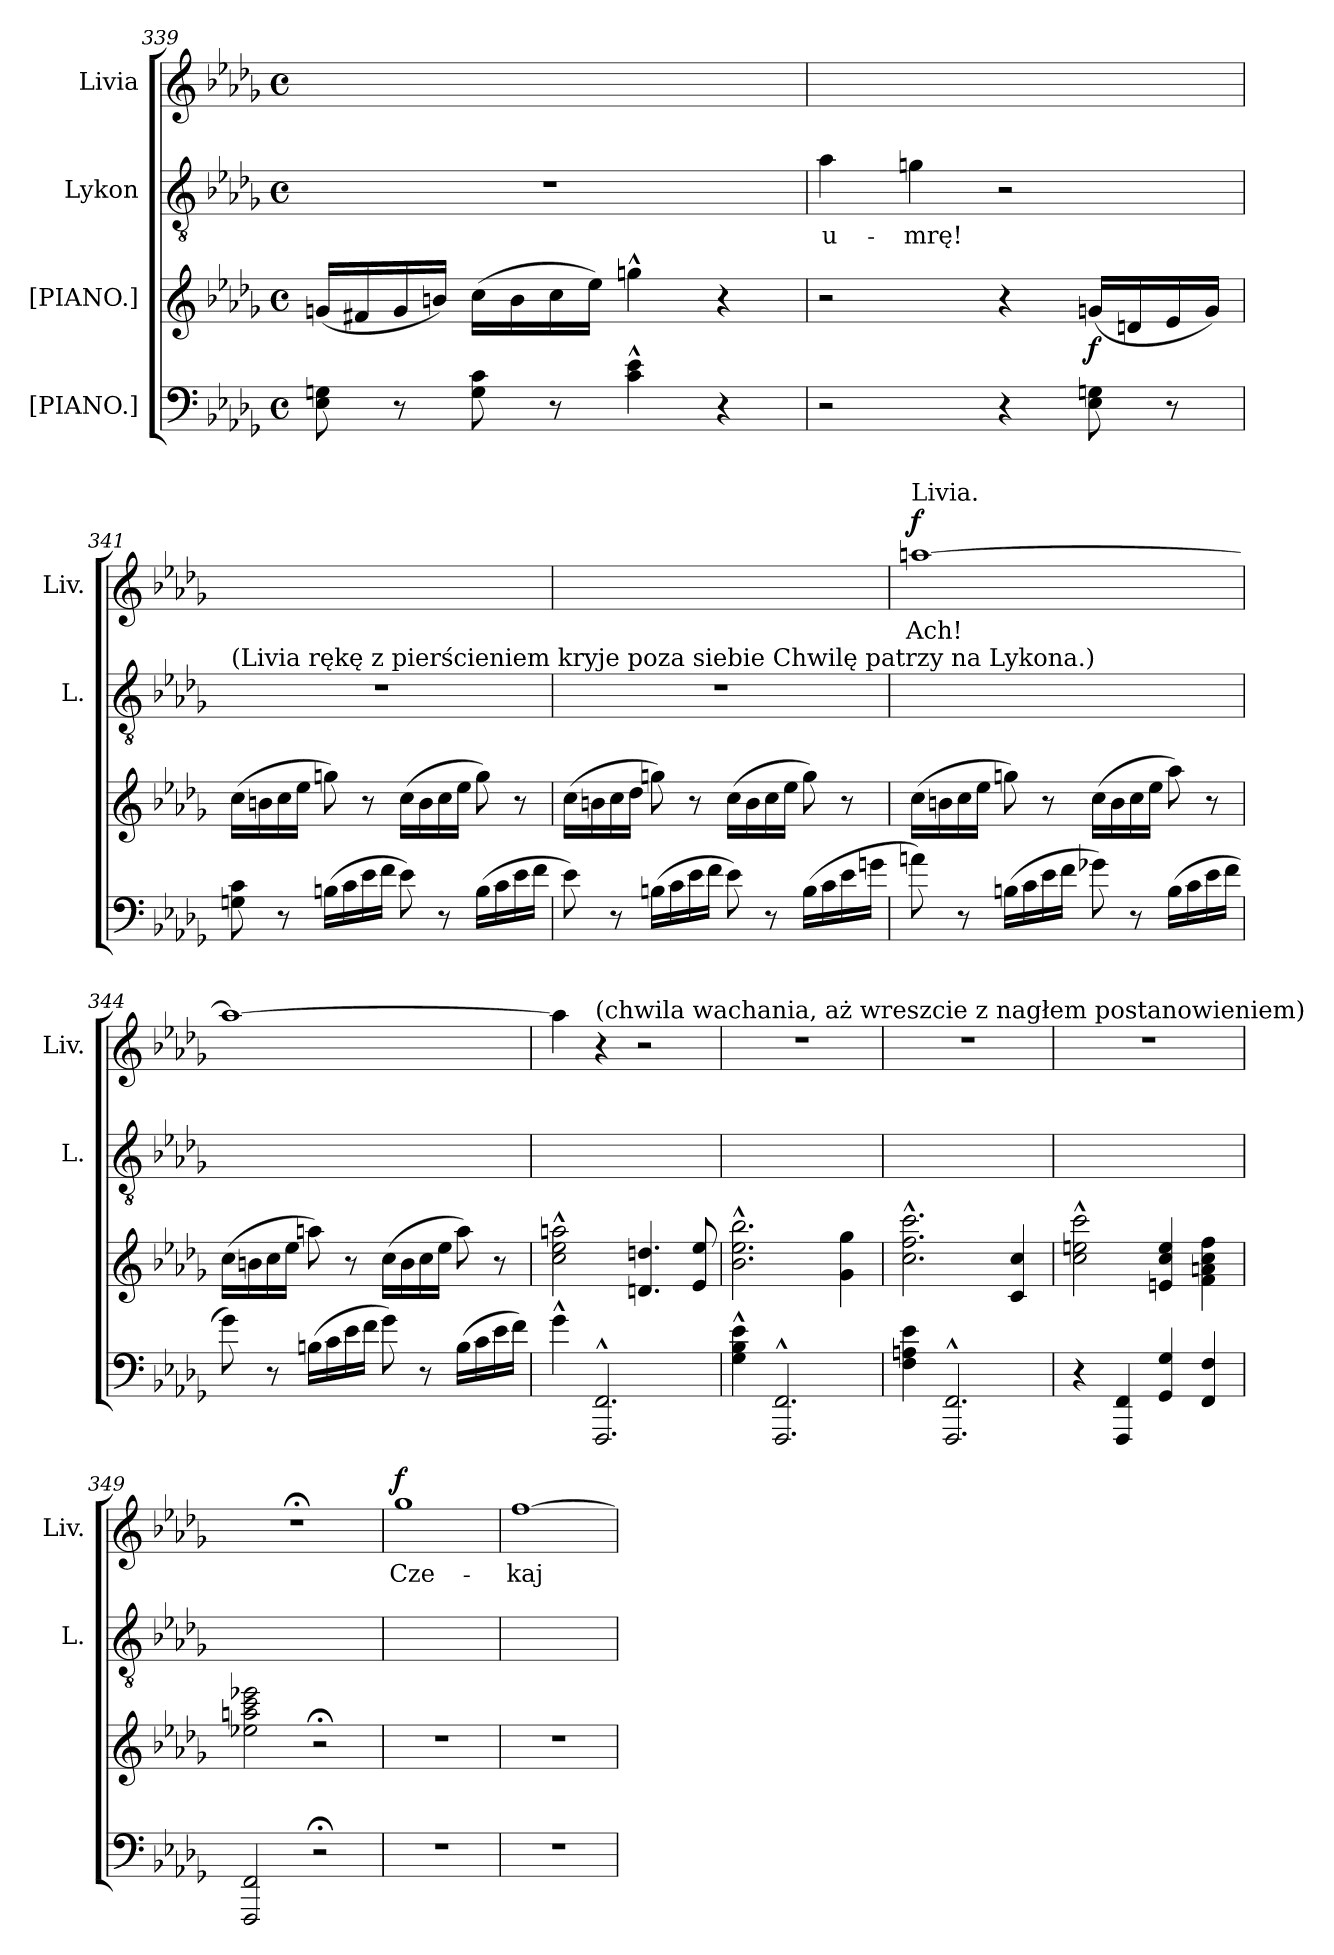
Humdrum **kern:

**kern	**kern	**dynam	**kern	**text	**kern	**text	**dynam
*part4	*part3	*part3	*part2	*part2	*part1	*part1	*part1
*staff4	*staff3	*staff3	*staff2	*staff2	*staff1	*staff1	*staff1
*I"[PIANO.]	*I"[PIANO.]	*	*I"Lykon	*	*I"Livia	*	*
*	*	*	*I'L.	*	*I'Liv.	*	*
*clefF4	*clefG2	*	*clefGv2	*	*clefG2	*	*
*k[b-e-a-d-g-]	*k[b-e-a-d-g-]	*	*k[b-e-a-d-g-]	*	*k[b-e-a-d-g-]	*	*
*M4/4	*M4/4	*	*M4/4	*	*M4/4	*	*
*met(c)	*met(c)	*	*met(c)	*	*met(c)	*	*
=339	=339	=339	=339	=339	=339	=339	=339
8E-\ 8Gn\	(16gn/LL	.	1r	.	1ryy	.	.
.	16f#X/	.	.	.	.	.	.
8r	16g/	.	.	.	.	.	.
.	16bn/JJ)	.	.	.	.	.	.
8G\ 8c\	(16cc\LL	.	.	.	.	.	.
.	16b\	.	.	.	.	.	.
8r	16cc\	.	.	.	.	.	.
.	16ee-\JJ)	.	.	.	.	.	.
4c^^\ 4e-^^\	4ggn^^\	.	.	.	.	.	.
4r	4r	.	.	.	.	.	.
=340	=340	=340	=340	=340	=340	=340	=340
2r	2r	.	4a-\	u-	1ryy	.	.
.	.	.	4gn\	-mrę!	.	.	.
4r	4r	.	2r	.	.	.	.
8E-\ 8Gn\	(16gn/LL	f	.	.	.	.	.
.	16dn/	.	.	.	.	.	.
8r	16e-/	.	.	.	.	.	.
.	16g/JJ)	.	.	.	.	.	.
=341	=341	=341	=341	=341	=341	=341	=341
!	!	!	!LO:TX:a:t=(Livia rękę z pierścieniem kryje poza siebie Chwilę patrzy na Lykona.)	!	!	!	!
8Gn\ 8c\	(16cc\LL	.	1r	.	1ryy	.	.
.	16bn\	.	.	.	.	.	.
8r	16cc\	.	.	.	.	.	.
.	16ee-\JJ	.	.	.	.	.	.
(16Bn\LL	8ggn\)	.	.	.	.	.	.
16c\	.	.	.	.	.	.	.
16e-\	8r	.	.	.	.	.	.
16f\JJ	.	.	.	.	.	.	.
8e-\)	(16cc\LL	.	.	.	.	.	.
.	16b\	.	.	.	.	.	.
8r	16cc\	.	.	.	.	.	.
.	16ee-\JJ	.	.	.	.	.	.
(16B\LL	8gg\)	.	.	.	.	.	.
16c\	.	.	.	.	.	.	.
16e-\	8r	.	.	.	.	.	.
16f\JJ	.	.	.	.	.	.	.
=342	=342	=342	=342	=342	=342	=342	=342
8e-\)	(16cc\LL	.	1r	.	1ryy	.	.
.	16bn\	.	.	.	.	.	.
8r	16cc\	.	.	.	.	.	.
.	16dd-\JJ	.	.	.	.	.	.
(16Bn\LL	8ggn\)	.	.	.	.	.	.
16c\	.	.	.	.	.	.	.
16e-\	8r	.	.	.	.	.	.
16f\JJ	.	.	.	.	.	.	.
8e-\)	(16cc\LL	.	.	.	.	.	.
.	16b\	.	.	.	.	.	.
8r	16cc\	.	.	.	.	.	.
.	16ee-\JJ	.	.	.	.	.	.
(16B\LL	8gg\)	.	.	.	.	.	.
16c\	.	.	.	.	.	.	.
16e-\	8r	.	.	.	.	.	.
16gn\JJ	.	.	.	.	.	.	.
=343	=343	=343	=343	=343	=343	=343	=343
!	!	!	!	!	!LO:TX:a:t=Livia.	!	!
!	!	!	!	!	!	!	!LO:DY:a
8an\)	(16cc\LL	.	1ryy	.	[1aan	Ach!	f
.	16bn\	.	.	.	.	.	.
8r	16cc\	.	.	.	.	.	.
.	16ee-\JJ	.	.	.	.	.	.
(16Bn\LL	8ggn\)	.	.	.	.	.	.
16c\	.	.	.	.	.	.	.
16e-\	8r	.	.	.	.	.	.
16f\JJ	.	.	.	.	.	.	.
8g-X\)	(16cc\LL	.	.	.	.	.	.
.	16b\	.	.	.	.	.	.
8r	16cc\	.	.	.	.	.	.
.	16ee-\JJ	.	.	.	.	.	.
(16B\LL	8aa-\)	.	.	.	.	.	.
16c\	.	.	.	.	.	.	.
16e-\	8r	.	.	.	.	.	.
16f\JJ	.	.	.	.	.	.	.
=344	=344	=344	=344	=344	=344	=344	=344
8g-\)	(16cc\LL	.	1ryy	.	1aa_	.	.
.	16bn\	.	.	.	.	.	.
8r	16cc\	.	.	.	.	.	.
.	16ee-\JJ	.	.	.	.	.	.
(16Bn\LL	8aan\)	.	.	.	.	.	.
16c\	.	.	.	.	.	.	.
16e-\	8r	.	.	.	.	.	.
16f\JJ	.	.	.	.	.	.	.
8g-\)	(16cc\LL	.	.	.	.	.	.
.	16b\	.	.	.	.	.	.
8r	16cc\	.	.	.	.	.	.
.	16ee-\JJ	.	.	.	.	.	.
(16B\LL	8aa\)	.	.	.	.	.	.
16c\	.	.	.	.	.	.	.
16e-\	8r	.	.	.	.	.	.
16f\JJ)	.	.	.	.	.	.	.
=345	=345	=345	=345	=345	=345	=345	=345
4g-^^\	2cc^^\ 2ee-^^\ 2aan^^\	.	1ryy	.	4aa\]	.	.
!	!	!	!	!	!LO:TX:a:t=(chwila wachania, aż wreszcie z nagłem postanowieniem)	!	!
2.FFF^^/ 2.FF^^/	.	.	.	.	4r	.	.
.	4.dn/ 4.ddn/	.	.	.	2r	.	.
.	8e-/ 8ee-/	.	.	.	.	.	.
=346	=346	=346	=346	=346	=346	=346	=346
4G-^^\ 4B-^^\ 4e-^^\	2.b-^^\ 2.ee-^^\ 2.bb-^^\	.	1ryy	.	1r	.	.
2.FFF^^/ 2.FF^^/	.	.	.	.	.	.	.
.	4g-\ 4gg-\	.	.	.	.	.	.
=347	=347	=347	=347	=347	=347	=347	=347
4F\ 4An\ 4e-\	2.cc^^\ 2.ff^^\ 2.ccc^^\	.	1ryy	.	1r	.	.
2.FFF^^/ 2.FF^^/	.	.	.	.	.	.	.
.	4c/ 4cc/	.	.	.	.	.	.
=348	=348	=348	=348	=348	=348	=348	=348
4r	2cc^^\ 2een^^\ 2ccc^^\	.	1ryy	.	1r	.	.
4FFF/ 4FF/	.	.	.	.	.	.	.
4GG-/ 4G-/	4en/ 4cc/ 4ee/	.	.	.	.	.	.
4FF/ 4F/	4f\ 4an\ 4cc\ 4ff\	.	.	.	.	.	.
=349	=349	=349	=349	=349	=349	=349	=349
2FFF/ 2FF/	2ee-X\ 2aan\ 2ccc\ 2eee-X\	.	1ryy	.	1r;<	.	.
2r;<	2r;<	.	.	.	.	.	.
=350	=350	=350	=350	=350	=350	=350	=350
!	!	!	!	!	!	!	!LO:DY:a
1r	1r	.	1ryy	.	1gg-	Cze-	f
=351	=351	=351	=351	=351	=351	=351	=351
1r	1r	.	1ryy	.	[1ff	-kaj	.
=	=	=	=	=	=	=	=
*-	*-	*-	*-	*-	*-	*-	*-
